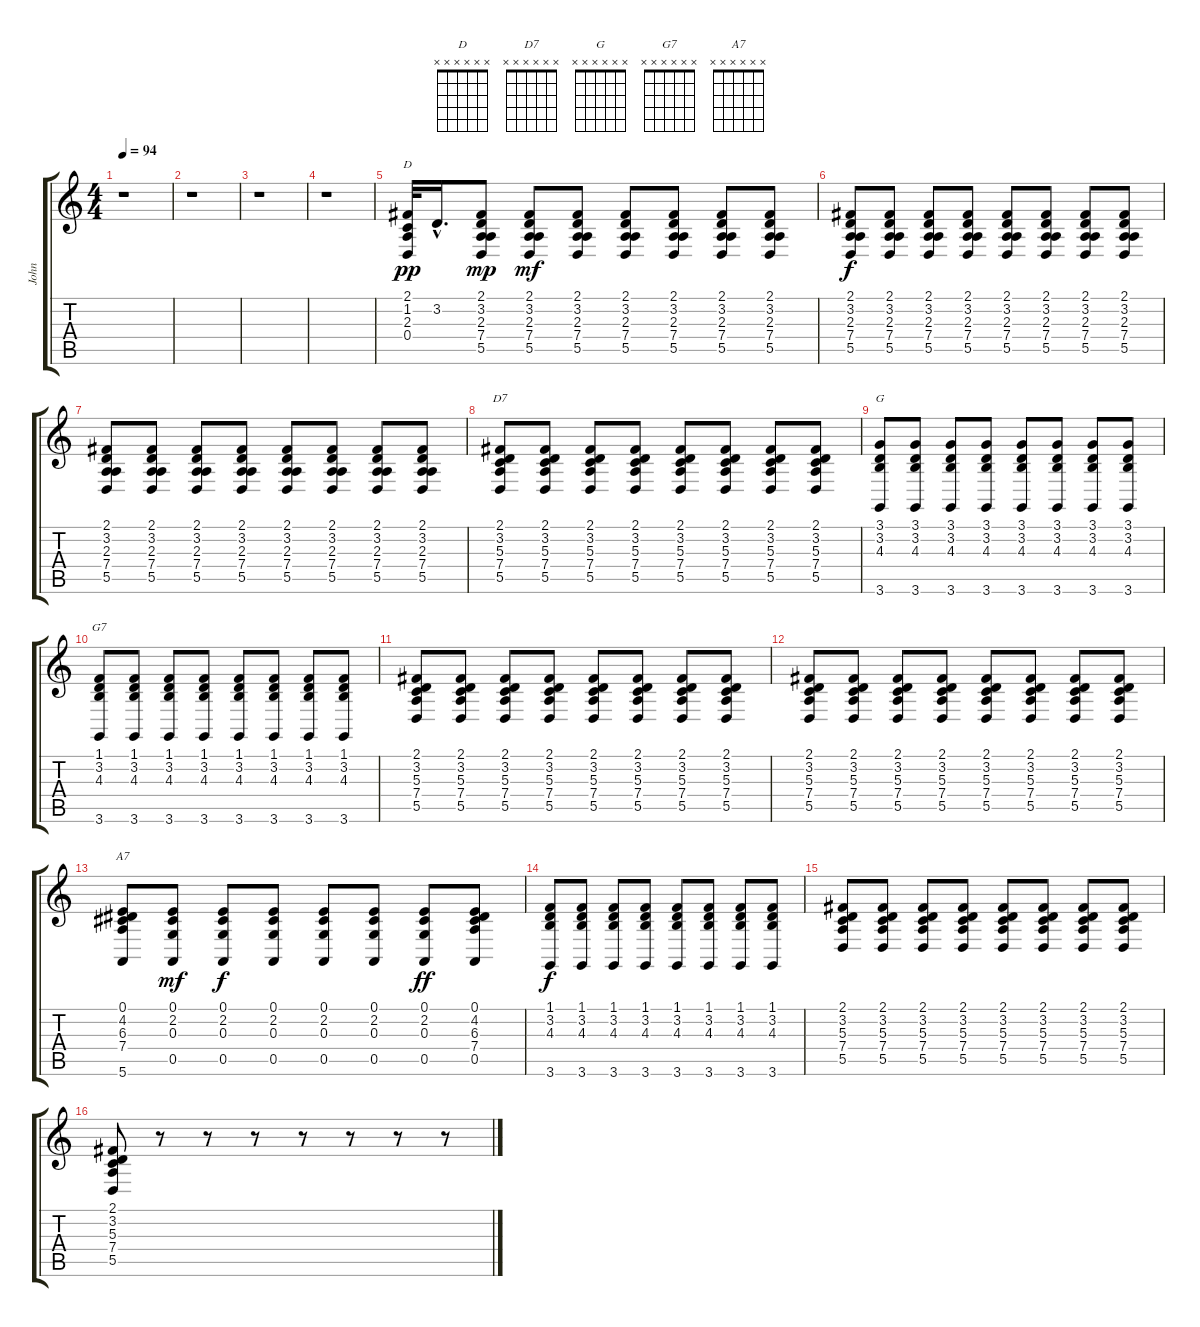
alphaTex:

\track ("John" "John") {instrument brightacousticpiano}
\staff {score tabs}
\tuning (E4 B3 G3 D3 A2 E2) {hide}
\chord ("D" x x x x x x)
\chord ("D7" x x x x x x)
\chord ("G" x x x x x x)
\chord ("G7" x x x x x x)
\chord ("A7" x x x x x x)
\ts (4 4)
\tempo 94
\clef g2
\ks c
r.1{dy pp instrument brightacousticpiano} |
r.1 |
r.1 |
r.1 |
(2.1 1.2 2.3 0.4).32{ch "D"} 3.2{hac}.16{d} (2.1 3.2 2.3 7.4 5.5).8{dy mp} (2.1 3.2 2.3 7.4 5.5).8{dy mf} (2.1 3.2 2.3 7.4 5.5).8 (2.1 3.2 2.3 7.4 5.5).8 (2.1 3.2 2.3 7.4 5.5).8 (2.1 3.2 2.3 7.4 5.5).8 (2.1 3.2 2.3 7.4 5.5).8 |
(2.1 3.2 2.3 7.4 5.5).8{dy f} (2.1 3.2 2.3 7.4 5.5).8 (2.1 3.2 2.3 7.4 5.5).8 (2.1 3.2 2.3 7.4 5.5).8 (2.1 3.2 2.3 7.4 5.5).8 (2.1 3.2 2.3 7.4 5.5).8 (2.1 3.2 2.3 7.4 5.5).8 (2.1 3.2 2.3 7.4 5.5).8 |
(2.1 3.2 2.3 7.4 5.5).8 (2.1 3.2 2.3 7.4 5.5).8 (2.1 3.2 2.3 7.4 5.5).8 (2.1 3.2 2.3 7.4 5.5).8 (2.1 3.2 2.3 7.4 5.5).8 (2.1 3.2 2.3 7.4 5.5).8 (2.1 3.2 2.3 7.4 5.5).8 (2.1 3.2 2.3 7.4 5.5).8 |
(2.1 3.2 5.3 7.4 5.5).8{ch "D7"} (2.1 3.2 5.3 7.4 5.5).8 (2.1 3.2 5.3 7.4 5.5).8 (2.1 3.2 5.3 7.4 5.5).8 (2.1 3.2 5.3 7.4 5.5).8 (2.1 3.2 5.3 7.4 5.5).8 (2.1 3.2 5.3 7.4 5.5).8 (2.1 3.2 5.3 7.4 5.5).8 |
(3.1 3.2 4.3 3.6).8{ch "G"} (3.1 3.2 4.3 3.6).8 (3.1 3.2 4.3 3.6).8 (3.1 3.2 4.3 3.6).8 (3.1 3.2 4.3 3.6).8 (3.1 3.2 4.3 3.6).8 (3.1 3.2 4.3 3.6).8 (3.1 3.2 4.3 3.6).8 |
(1.1 3.2 4.3 3.6).8{ch "G7"} (1.1 3.2 4.3 3.6).8 (1.1 3.2 4.3 3.6).8 (1.1 3.2 4.3 3.6).8 (1.1 3.2 4.3 3.6).8 (1.1 3.2 4.3 3.6).8 (1.1 3.2 4.3 3.6).8 (1.1 3.2 4.3 3.6).8 |
(2.1 3.2 5.3 7.4 5.5).8 (2.1 3.2 5.3 7.4 5.5).8 (2.1 3.2 5.3 7.4 5.5).8 (2.1 3.2 5.3 7.4 5.5).8 (2.1 3.2 5.3 7.4 5.5).8 (2.1 3.2 5.3 7.4 5.5).8 (2.1 3.2 5.3 7.4 5.5).8 (2.1 3.2 5.3 7.4 5.5).8 |
(2.1 3.2 5.3 7.4 5.5).8 (2.1 3.2 5.3 7.4 5.5).8 (2.1 3.2 5.3 7.4 5.5).8 (2.1 3.2 5.3 7.4 5.5).8 (2.1 3.2 5.3 7.4 5.5).8 (2.1 3.2 5.3 7.4 5.5).8 (2.1 3.2 5.3 7.4 5.5).8 (2.1 3.2 5.3 7.4 5.5).8 |
(0.1 4.2 6.3 7.4 5.6).8{ch "A7"} (0.1 2.2 0.3 0.5).8{dy mf} (0.1 2.2 0.3 0.5).8{dy f} (0.1 2.2 0.3 0.5).8 (0.1 2.2 0.3 0.5).8 (0.1 2.2 0.3 0.5).8 (0.1 2.2 0.3 0.5).8{dy ff} (0.1 4.2 6.3 7.4 0.5).8 |
(1.1 3.2 4.3 3.6).8{dy f} (1.1 3.2 4.3 3.6).8 (1.1 3.2 4.3 3.6).8 (1.1 3.2 4.3 3.6).8 (1.1 3.2 4.3 3.6).8 (1.1 3.2 4.3 3.6).8 (1.1 3.2 4.3 3.6).8 (1.1 3.2 4.3 3.6).8 |
(2.1 3.2 5.3 7.4 5.5).8 (2.1 3.2 5.3 7.4 5.5).8 (2.1 3.2 5.3 7.4 5.5).8 (2.1 3.2 5.3 7.4 5.5).8 (2.1 3.2 5.3 7.4 5.5).8 (2.1 3.2 5.3 7.4 5.5).8 (2.1 3.2 5.3 7.4 5.5).8 (2.1 3.2 5.3 7.4 5.5).8 |
(2.1 3.2 5.3 7.4 5.5).8 r.8 r.8 r.8 r.8 r.8 r.8 r.8
